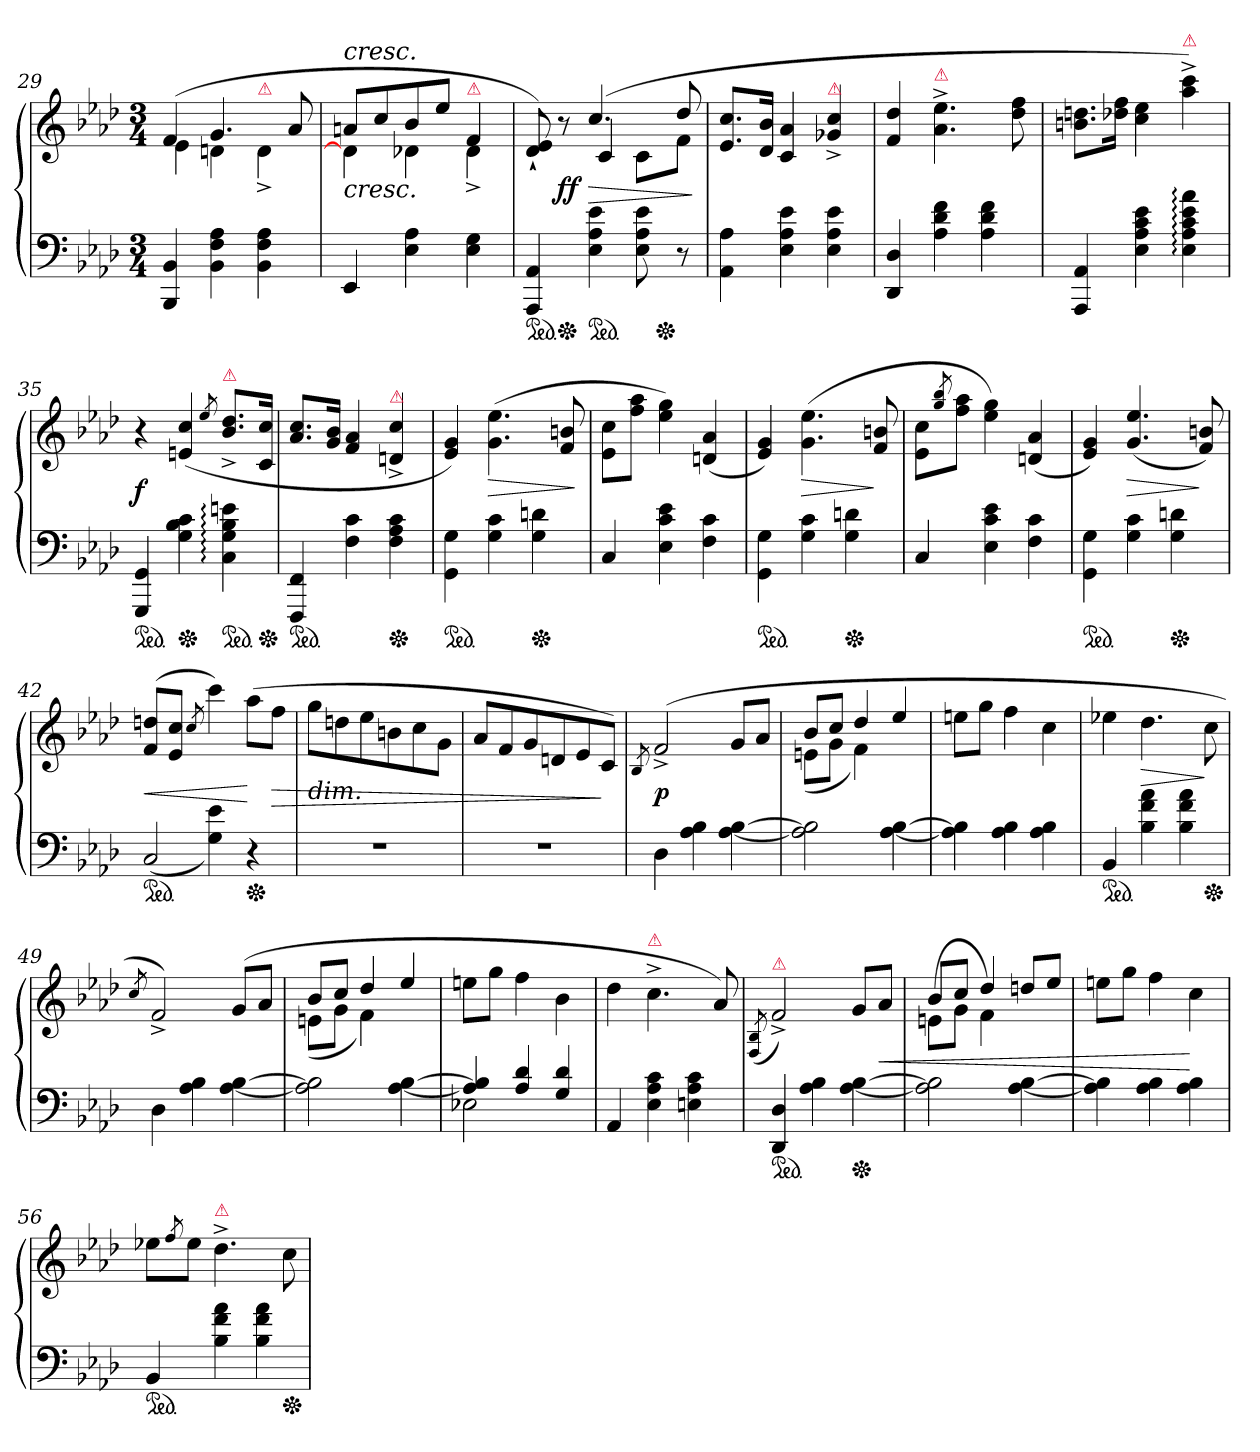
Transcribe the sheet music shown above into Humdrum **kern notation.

**kern	**kern	**dynam
*part1	*part1	*part1
*staff2	*staff1	*staff1/2
*clefF4	*clefG2	*
*k[b-e-a-d-]	*k[b-e-a-d-]	*
*A-:	*A-:	*
*M3/4	*M3/4	*
=29	=29	=29
*	*^	*
4BBB- 4BB-	(>4f	4e-	.
4BB- 4F 4A-	4.g	4dn	.
!	!	!LO:TX:a:color=crimson:t=⚠	!
4BB- 4F 4A-	.	4d^<	.
.	8a-	.	.
=30	=30	=30	=30
!	!LO:TX:a:i:t=cresc.	!	!
!	!LO:TX:c:i:t=cresc.	!	!
4EE-	8anL	4dn]	.
.	8cc	.	.
4E- 4A-	8b-	4d-X	.
.	8ee-J	.	.
!	!LO:TX:a:color=crimson:t=⚠	!	!
4E- 4G	4f	4d-^<	.
=31	=31	=31	=31
*ped	*	*	*
*	*	*^	*
4AAA- 4AA-	8d-`< 8e-`<)	4ryy	2ryy	.
*Xped	*	*	*	*
.	8r	.	.	ff
*ped	*	*	*	*
4E- 4A- 4e-	(>4.cc/	4c/	.	>
8E- 8A- 8e-	.	8c\L	16ryy	.
*Xped	*	*	*	*
.	.	.	8.ryy	.
8r	8dd-/	8fJ	.	.
.	.	.	.	]
*	*v	*v	*v	*
=32	=32	=32
4AA- 4A-	8.e- 8.ccL	.
.	16d- 16b-Jk	.
4E- 4A- 4e-	4c 4a-	.
!	!LO:TX:a:color=crimson:t=⚠	!
4E- 4A- 4e-	4g-X^< 4cc^<	.
=33	=33	=33
4DD- 4D-	4f/ 4dd-/	.
!	!LO:TX:a:color=crimson:t=⚠	!
4A- 4d- 4f	4.a-^< 4.ee-^<	.
4A- 4d- 4f	.	.
.	8dd- 8ff	.
=34	=34	=34
4AAA- 4AA-	8.bn 8.ddnL	.
.	16dd-X 16ffJk	.
4E- 4A- 4c 4e-	4cc 4ee-	.
!	!LO:TX:a:color=crimson:t=⚠	!
4E-: 4A-: 4c: 4e-: 4a-:	4aa-^< 4ccc^<)	.
=35	=35	=35
*ped	*	*
4GGG 4GG	4r	f
*Xped	*	*
4G 4B- 4c	(>4en 4cc	.
.	8qee-/	.
!	!LO:TX:a:color=crimson:t=⚠	!
*ped	*	*
4C: 4G: 4B-: 4en:	8.b-^< 8.dd-^<L	.
*Xped	*	*
.	16c 16ccJk	.
=36	=36	=36
*ped	*	*
4FFF 4FF	8.a- 8.ccL	.
.	16g 16b-Jk	.
4F 4c	4f 4a-	.
!	!LO:TX:a:color=crimson:t=⚠	!
*Xped	*	*
4F 4A- 4c	4dn^< 4cc^<	.
=37	=37	=37
*ped	*	*
4GG\ 4G\	4e- 4g)	.
4G 4c	(>4.g\ 4.ee-\	>
*Xped	*	*
4G 4dn	.	.
.	8f 8bn	.
.	.	]
=38	=38	=38
4C	8e-\ 8cc\L	.
.	8ff\ 8aa-\J	.
4E- 4c 4e-	4ee-\ 4gg\)	.
4F 4c	(<4dn 4a-	.
=39	=39	=39
*ped	*	*
4GG\ 4G\	4e- 4g)	.
4G 4c	(>4.g\ 4.ee-\	>
*Xped	*	*
4G 4dn	.	.
.	8f 8bn	]
=40	=40	=40
4C	8e-\ 8cc\L	.
.	8qgg/ 8qbb-/	.
.	8ff\ 8aa-\J	.
4E- 4c 4e-	4ee-\ 4gg\)	.
4F 4c	(<4dn 4a-	.
=41	=41	=41
*ped	*	*
4GG\ 4G\	4e- 4g)	.
4G 4c	(<4.g/ 4.ee-/	>
*Xped	*	*
4G 4dn	.	.
.	8f 8bn)	]
=42	=42	=42
*^	*	*
*ped	*	*	*
4ryy	(>2C/	(>8f 8ddnL	<
.	.	8e- 8ccJ	.
.	.	8qcc/	.
4G\ 4e-\)	.	4ccc)	.
*Xped	*	*	*
4ryy	4r	(>8aa-L	[
.	.	8ffJ	>
*v	*v	*	*
=43	=43	=43
!	!LO:TX:c:i:t=dim.	!
2.r	8ggL	.
.	8ddn	.
.	8ee-	.
.	8bn	.
.	8cc	.
.	8gJ	.
=44	=44	=44
2.r	8a-L	.
.	8f	.
.	8g	.
.	8dn	.
.	8e-	.
.	8cJ)	]
=45	=45	=45
.	8qB-/	.
4D-	(>2f^<	p
4A- 4B-	.	.
[4A- [4B-	8gL	.
.	8a-J	.
=46	=46	=46
*	*^	*
2A-] 2B-]	8b-L	(8en\L	.
.	8ccJ	8gJ	.
.	4dd-	4f)	.
[4A- [4B-	4ee-/	4ryy	.
*	*v	*v	*
=47	=47	=47
4A-] 4B-]	8eenL	.
.	8ggJ	.
4A- 4B-	4ff	.
4A- 4B-	4cc	.
=48	=48	=48
*ped	*	*
4BB-	4ee-X	.
4B- 4f 4a-	4.dd-	>
4B- 4f 4a-	.	.
*Xped	*	*
.	8cc	]
=49	=49	=49
.	8qcc/	.
4D-	2f^<)	.
4A- 4B-	.	.
[4A- [4B-	(>8gL	.
.	8a-J	.
=50	=50	=50
*	*^	*
2A-] 2B-]	8b-L	(<8en\L	.
.	8cc/J	8gJ	.
.	4dd-/	4f)	.
[4A- [4B-	4ee-/	4ryy	.
*	*v	*v	*
=51	=51	=51
*^	*	*
4A-]/ 4B-]/	2E-X\	8eenL	.
.	.	8ggJ	.
4A-/ 4d-/	.	4ff	.
4G/ 4d-/	4ryy	4b-	.
*v	*v	*	*
=52	=52	=52
4AA-	4dd-	.
!	!LO:TX:a:color=crimson:t=⚠	!
4E- 4A- 4c	4.cc^<	.
4En 4A- 4c	.	.
.	8a-/)	.
=53	=53	=53
.	(>8qF/ 8qB-/	.
!	!LO:TX:a:color=crimson:t=⚠	!
*ped	*	*
4DD- 4D-	2f^<)	.
4A- 4B-	.	.
*Xped	*	*
[4A- [4B-	8g/L	.
.	8a-/J	<
=54	=54	=54
*	*^	*
2A-] 2B-]	(<8en\L	8b-/L	.
.	8g\J	8cc/J	.
.	4f\)	4dd-/	.
[4A- [4B-	4ryy	8ddn/L	.
.	.	8ee-J	.
*	*v	*v	*
=55	=55	=55
4A-] 4B-]	8eenL	.
.	8ggJ	.
4A- 4B-	4ff	.
4A- 4B-	4cc	[
=56	=56	=56
*ped	*	*
4BB-	8ee-XL	.
.	8qff/	.
.	8ee-J	.
!	!LO:TX:a:color=crimson:t=⚠	!
4B- 4f 4a-	4.dd-^<	.
4B- 4f 4a-	.	.
*Xped	*	*
.	8cc	.
=	=	=
*-	*-	*-
